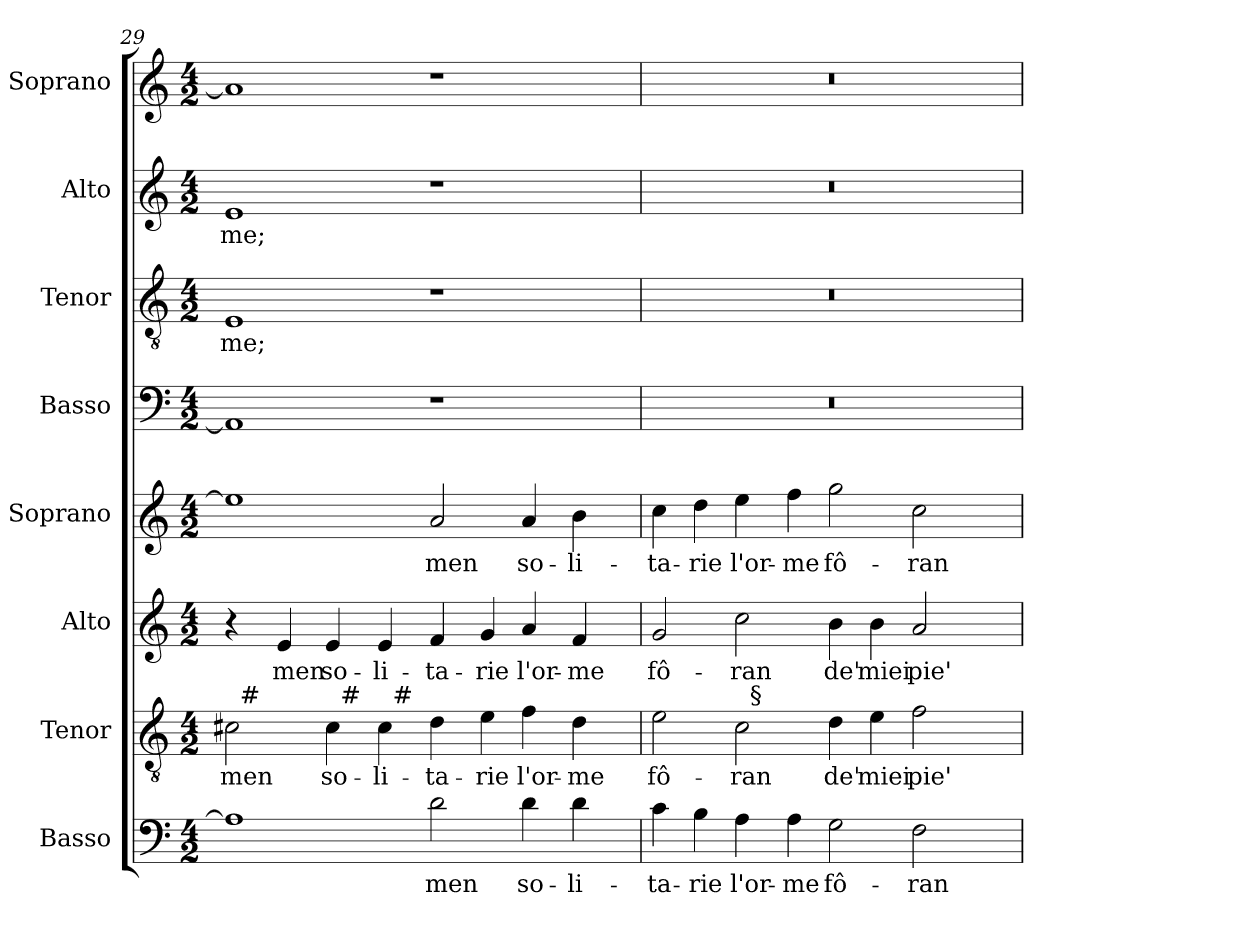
**kern	**text	**kern	**text	**kern	**text	**kern	**text	**kern	**kern	**text	**kern	**text	**kern
*part8	*part8	*part7	*part7	*part6	*part6	*part5	*part5	*part4	*part3	*part3	*part2	*part2	*part1
*staff8	*staff8	*staff7	*staff7	*staff6	*staff6	*staff5	*staff5	*staff4	*staff3	*staff3	*staff2	*staff2	*staff1
*I"Basso	*	*I"Tenor	*	*I"Alto	*	*I"Soprano	*	*I"Basso	*I"Tenor	*	*I"Alto	*	*I"Soprano
*	*	*I'T.	*	*I'A.	*	*I'Sop.	*	*	*I'T.	*	*I'A.	*	*I'Sop.
*clefF4	*	*clefGv2	*	*clefG2	*	*clefG2	*	*clefF4	*clefGv2	*	*clefG2	*	*clefG2
*	*	*ITrd7c12	*	*	*	*	*	*	*ITrd7c12	*	*	*	*
*k[]	*	*k[]	*	*k[]	*	*k[]	*	*k[]	*k[]	*	*k[]	*	*k[]
*C:	*	*C:	*	*C:	*	*C:	*	*C:	*C:	*	*C:	*	*C:
*M4/2	*	*M4/2	*	*M4/2	*	*M4/2	*	*M4/2	*M4/2	*	*M4/2	*	*M4/2
=29	=29	=29	=29	=29	=29	=29	=29	=29	=29	=29	=29	=29	=29
!	!	!	!LO:LY:b:color=#000000	!	!	!	!	!	!	!	!	!	!
!	!	!	!	!	!	!	!	!	!	!LO:LY:b:color=#000000	!	!	!
!	!	!	!	!	!	!	!	!	!	!	!	!LO:LY:b:color=#000000	!
*	*	*^	*	*	*	*	*	*	*	*	*	*	*
*	*	*	*^	*	*	*	*	*	*	*	*	*	*	*
*	*	*	*	*^	*	*	*	*	*	*	*	*	*	*	*
1Ai]	.	2C#i\	32ryy	2ryy	2ryy	men	4r	.	1eei]	.	1AAi]	1EEi	-me;	1ei	-me;	1ai]
.	.	.	256ryy	.	.	.	.	.	.	.	.	.	.	.	.	.
!	!	!	!LO:TX:a:t=#	!	!	!	!	!	!	!	!	!	!	!	!	!
.	.	.	1ryy	.	.	.	.	.	.	.	.	.	.	.	.	.
!	!	!	!	!	!	!	!	!LO:LY:b:color=#000000	!	!	!	!	!	!	!	!
.	.	.	.	.	.	.	4ei/	men	.	.	.	.	.	.	.	.
!	!	!	!	!	!	!LO:LY:b:color=#000000	!	!	!	!	!	!	!	!	!	!
!	!	!	!	!	!	!	!	!LO:LY:b:color=#000000	!	!	!	!	!	!	!	!
.	.	4C#i\	.	32ryy	4ryy	so-	4ei/	so-	.	.	.	.	.	.	.	.
.	.	.	.	256ryy	.	.	.	.	.	.	.	.	.	.	.	.
!	!	!	!	!LO:TX:a:t=#	!	!	!	!	!	!	!	!	!	!	!	!
.	.	.	.	1ryy	.	.	.	.	.	.	.	.	.	.	.	.
!	!	!	!	!	!	!LO:LY:b:color=#000000	!	!	!	!	!	!	!	!	!	!
!	!	!	!	!	!	!	!	!LO:LY:b:color=#000000	!	!	!	!	!	!	!	!
.	.	4C#i\	.	.	32ryy	-li-	4ei/	-li-	.	.	.	.	.	.	.	.
.	.	.	.	.	256ryy	.	.	.	.	.	.	.	.	.	.	.
!	!	!	!	!	!LO:TX:a:t=#	!	!	!	!	!	!	!	!	!	!	!
.	.	.	.	.	1ryy	.	.	.	.	.	.	.	.	.	.	.
!	!LO:LY:b:color=#000000	!	!	!	!	!	!	!	!	!	!	!	!	!	!	!
!	!	!	!	!	!	!LO:LY:b:color=#000000	!	!	!	!	!	!	!	!	!	!
!	!	!	!	!	!	!	!	!LO:LY:b:color=#000000	!	!	!	!	!	!	!	!
!	!	!	!	!	!	!	!	!	!	!LO:LY:b:color=#000000	!	!	!	!	!	!
2di\	men	4Di\	.	.	.	-ta-	4fi/	-ta-	2ai/	men	1r	1r	.	1r	.	1r
.	.	.	2ryy	.	.	.	.	.	.	.	.	.	.	.	.	.
!	!	!	!	!	!	!LO:LY:b:color=#000000	!	!	!	!	!	!	!	!	!	!
!	!	!	!	!	!	!	!	!LO:LY:b:color=#000000	!	!	!	!	!	!	!	!
.	.	4Ei\	.	.	.	-rie	4gi/	-rie	.	.	.	.	.	.	.	.
!	!LO:LY:b:color=#000000	!	!	!	!	!	!	!	!	!	!	!	!	!	!	!
!	!	!	!	!	!	!LO:LY:b:color=#000000	!	!	!	!	!	!	!	!	!	!
!	!	!	!	!	!	!	!	!LO:LY:b:color=#000000	!	!	!	!	!	!	!	!
!	!	!	!	!	!	!	!	!	!	!LO:LY:b:color=#000000	!	!	!	!	!	!
4di\	so-	4Fi\	.	.	.	l'or-	4ai/	l'or-	4ai/	so-	.	.	.	.	.	.
.	.	.	4ryy	4ryy	.	.	.	.	.	.	.	.	.	.	.	.
!	!LO:LY:b:color=#000000	!	!	!	!	!	!	!	!	!	!	!	!	!	!	!
!	!	!	!	!	!	!LO:LY:b:color=#000000	!	!	!	!	!	!	!	!	!	!
!	!	!	!	!	!	!	!	!LO:LY:b:color=#000000	!	!	!	!	!	!	!	!
!	!	!	!	!	!	!	!	!	!	!LO:LY:b:color=#000000	!	!	!	!	!	!
4di\	-li-	4Di\	.	.	.	-me	4fi/	-me	4bi\	-li-	.	.	.	.	.	.
.	.	.	8ryy	8ryy	8ryy	.	.	.	.	.	.	.	.	.	.	.
.	.	.	16ryy	16ryy	16ryy	.	.	.	.	.	.	.	.	.	.	.
.	.	.	64..ryy	64..ryy	64..ryy	.	.	.	.	.	.	.	.	.	.	.
*	*	*v	*v	*v	*v	*	*	*	*	*	*	*	*	*	*	*
=30	=30	=30	=30	=30	=30	=30	=30	=30	=30	=30	=30	=30	=30
*	*	*^	*	*	*	*	*	*	*	*	*	*	*
*	*	*	*^	*	*	*	*	*	*	*	*	*	*	*
*	*	*	*	*^	*	*	*	*	*	*	*	*	*	*	*
!	!LO:LY:b:color=#000000	!	!	!	!	!	!	!	!	!	!	!	!	!	!	!
*	*	*v	*v	*v	*v	*	*	*	*	*	*	*	*	*	*	*
*	*	*^	*	*	*	*	*	*	*	*	*	*	*
*	*	*	*^	*	*	*	*	*	*	*	*	*	*	*
*	*	*	*	*^	*	*	*	*	*	*	*	*	*	*	*
!	!	!	!	!	!	!LO:LY:b:color=#000000	!	!	!	!	!	!	!	!	!	!
*	*	*v	*v	*v	*v	*	*	*	*	*	*	*	*	*	*	*
*	*	*^	*	*	*	*	*	*	*	*	*	*	*
*	*	*	*^	*	*	*	*	*	*	*	*	*	*	*
*	*	*	*	*^	*	*	*	*	*	*	*	*	*	*	*
!	!	!	!	!	!	!	!	!LO:LY:b:color=#000000	!	!	!	!	!	!	!	!
*	*	*v	*v	*v	*v	*	*	*	*	*	*	*	*	*	*	*
*	*	*^	*	*	*	*	*	*	*	*	*	*	*
*	*	*	*^	*	*	*	*	*	*	*	*	*	*	*
*	*	*	*	*^	*	*	*	*	*	*	*	*	*	*	*
!	!	!	!	!	!	!	!	!	!	!LO:LY:b:color=#000000	!LO:N:vis=1	!LO:N:vis=1	!	!LO:N:vis=1	!	!LO:N:vis=1
*	*	*	*v	*v	*v	*	*	*	*	*	*	*	*	*	*	*
4ci\	-ta-	2Ei\	2ryy	fô-	2gi/	fô-	4cci\	-ta-	0r	0r	.	0r	.	0r
!	!LO:LY:b:color=#000000	!	!	!	!	!	!	!	!	!	!	!	!	!
!	!	!	!	!	!	!	!	!LO:LY:b:color=#000000	!	!	!	!	!	!
4Bi\	-rie	.	.	.	.	.	4ddi\	-rie	.	.	.	.	.	.
!	!LO:LY:b:color=#000000	!	!	!	!	!	!	!	!	!	!	!	!	!
!	!	!	!	!LO:LY:b:color=#000000	!	!	!	!	!	!	!	!	!	!
!	!	!	!	!	!	!LO:LY:b:color=#000000	!	!	!	!	!	!	!	!
!	!	!	!	!	!	!	!	!LO:LY:b:color=#000000	!	!	!	!	!	!
4Ai\	l'or-	2Ci\	32ryy	-ran	2cci\	-ran	4eei\	l'or-	.	.	.	.	.	.
.	.	.	256ryy	.	.	.	.	.	.	.	.	.	.	.
!	!	!	!LO:TX:a:t=§	!	!	!	!	!	!	!	!	!	!	!
.	.	.	1ryy	.	.	.	.	.	.	.	.	.	.	.
!	!LO:LY:b:color=#000000	!	!	!	!	!	!	!	!	!	!	!	!	!
!	!	!	!	!	!	!	!	!LO:LY:b:color=#000000	!	!	!	!	!	!
4Ai\	-me	.	.	.	.	.	4ffi\	-me	.	.	.	.	.	.
!	!LO:LY:b:color=#000000	!	!	!	!	!	!	!	!	!	!	!	!	!
!	!	!	!	!LO:LY:b:color=#000000	!	!	!	!	!	!	!	!	!	!
!	!	!	!	!	!	!LO:LY:b:color=#000000	!	!	!	!	!	!	!	!
!	!	!	!	!	!	!	!	!LO:LY:b:color=#000000	!	!	!	!	!	!
2Gi\	fô-	4Di\	.	de'	4bi\	de'	2ggi\	fô-	.	.	.	.	.	.
!	!	!	!	!LO:LY:b:color=#000000	!	!	!	!	!	!	!	!	!	!
!	!	!	!	!	!	!LO:LY:b:color=#000000	!	!	!	!	!	!	!	!
.	.	4Ei\	.	miei	4bi\	miei	.	.	.	.	.	.	.	.
!	!LO:LY:b:color=#000000	!	!	!	!	!	!	!	!	!	!	!	!	!
!	!	!	!	!LO:LY:b:color=#000000	!	!	!	!	!	!	!	!	!	!
!	!	!	!	!	!	!LO:LY:b:color=#000000	!	!	!	!	!	!	!	!
!	!	!	!	!	!	!	!	!LO:LY:b:color=#000000	!	!	!	!	!	!
2Fi\	-ran	2Fi\	.	pie'	2ai/	pie'	2cci\	-ran	.	.	.	.	.	.
.	.	.	4ryy	.	.	.	.	.	.	.	.	.	.	.
.	.	.	8ryy	.	.	.	.	.	.	.	.	.	.	.
.	.	.	16ryy	.	.	.	.	.	.	.	.	.	.	.
.	.	.	64..ryy	.	.	.	.	.	.	.	.	.	.	.
*	*	*v	*v	*	*	*	*	*	*	*	*	*	*	*
=	=	=	=	=	=	=	=	=	=	=	=	=	=
*-	*-	*-	*-	*-	*-	*-	*-	*-	*-	*-	*-	*-	*-
